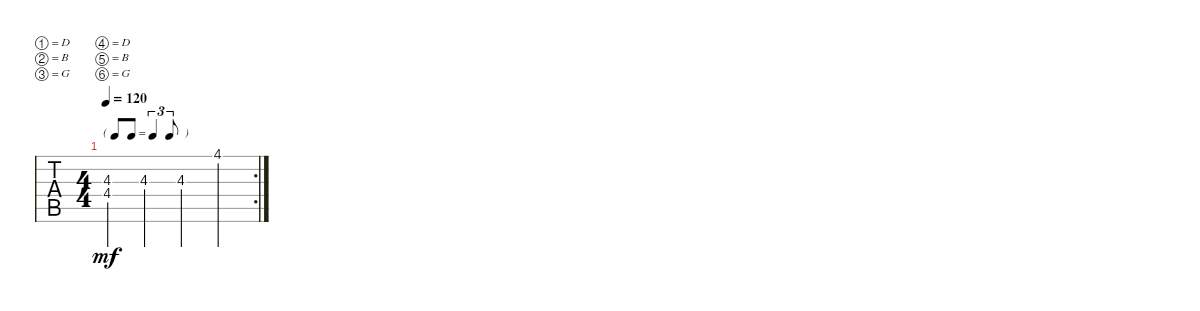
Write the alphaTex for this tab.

\defaultSystemsLayout 4
\bracketExtendMode groupsimilarinstruments
\singleTrackTrackNamePolicy hidden
\multiTrackTrackNamePolicy hidden
\otherSystemsTrackNameOrientation horizontal
\track ("Steel Guitar" "S-Gt") {instrument acousticguitarsteel}
\staff {tabs}
\tuning (D4 B3 G3 D3 B2 G2)
\rc 2
\ts (4 4)
\tf triplet8th
\tempo 120
\clef g2
\ks d
(4.4{t} 4.3{t}).4{dy mf} 4.3.4 4.3.4 4.1.4
